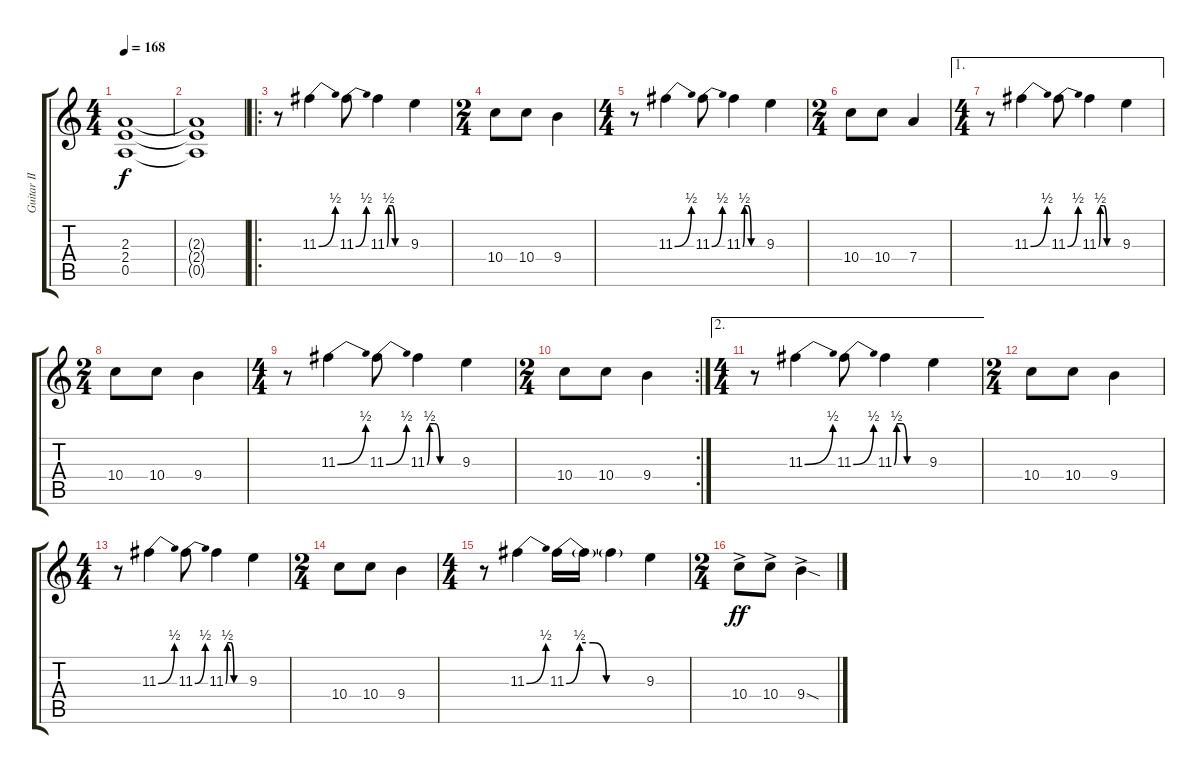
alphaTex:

\track ("Guitar II" "Guitar II") {instrument acousticguitarsteel}
\staff {score tabs}
\tuning (E4 B3 G3 D3 A2 E2) {hide}
\ts (4 4)
\tempo 168
\clef g2
\ks c
(2.3 2.4 0.5).1{dy f} |
(2.3{t} 2.4{t} 0.5{t}).1 |
\ro
r.8 11.3{be (bend 0 0 60 2)}.4 11.3{be (bend 0 0 60 2)}.8 11.3{be (custom 0 0 5 2 15 2 25 0 60 0)}.4 9.3.4 |
\ts (2 4)
10.4.8 10.4.8 9.4.4 |
\ts (4 4)
r.8 11.3{be (bend 0 0 60 2)}.4 11.3{be (bend 0 0 60 2)}.8 11.3{be (custom 0 0 5 2 15 2 25 0 60 0)}.4 9.3.4 |
\ts (2 4)
10.4.8 10.4.8 7.4.4 |
\ae 1
\ts (4 4)
r.8 11.3{be (bend 0 0 60 2)}.4 11.3{be (bend 0 0 60 2)}.8 11.3{be (custom 0 0 5 2 15 2 25 0 60 0)}.4 9.3.4 |
\ts (2 4)
10.4.8 10.4.8 9.4.4 |
\ts (4 4)
r.8 11.3{be (bend 0 0 60 2)}.4 11.3{be (bend 0 0 60 2)}.8 11.3{be (custom 0 0 5 2 15 2 25 0 60 0)}.4 9.3.4 |
\rc 2
\ts (2 4)
10.4.8 10.4.8 9.4.4 |
\ae 2
\ts (4 4)
r.8 11.3{be (bend 0 0 60 2)}.4 11.3{be (bend 0 0 60 2)}.8 11.3{be (custom 0 0 5 2 15 2 25 0 60 0)}.4 9.3.4 |
\ts (2 4)
10.4.8 10.4.8 9.4.4 |
\ts (4 4)
r.8 11.3{be (bend 0 0 60 2)}.4 11.3{be (bend 0 0 60 2)}.8 11.3{be (custom 0 0 5 2 15 2 25 0 60 0)}.4 9.3.4 |
\ts (2 4)
10.4.8 10.4.8 9.4.4 |
\ts (4 4)
r.8 11.3{be (bend 0 0 60 2)}.4{beam merge} 11.3{be (custom 0 0 10 2 20 2 30 0 60 0)}.16 11.3{t}.16 11.3{t}.4{beam merge} 9.3.4 |
\ts (2 4)
10.4{ac}.8{dy ff} 10.4{ac}.8{beam merge} 9.4{sod ac}.4
